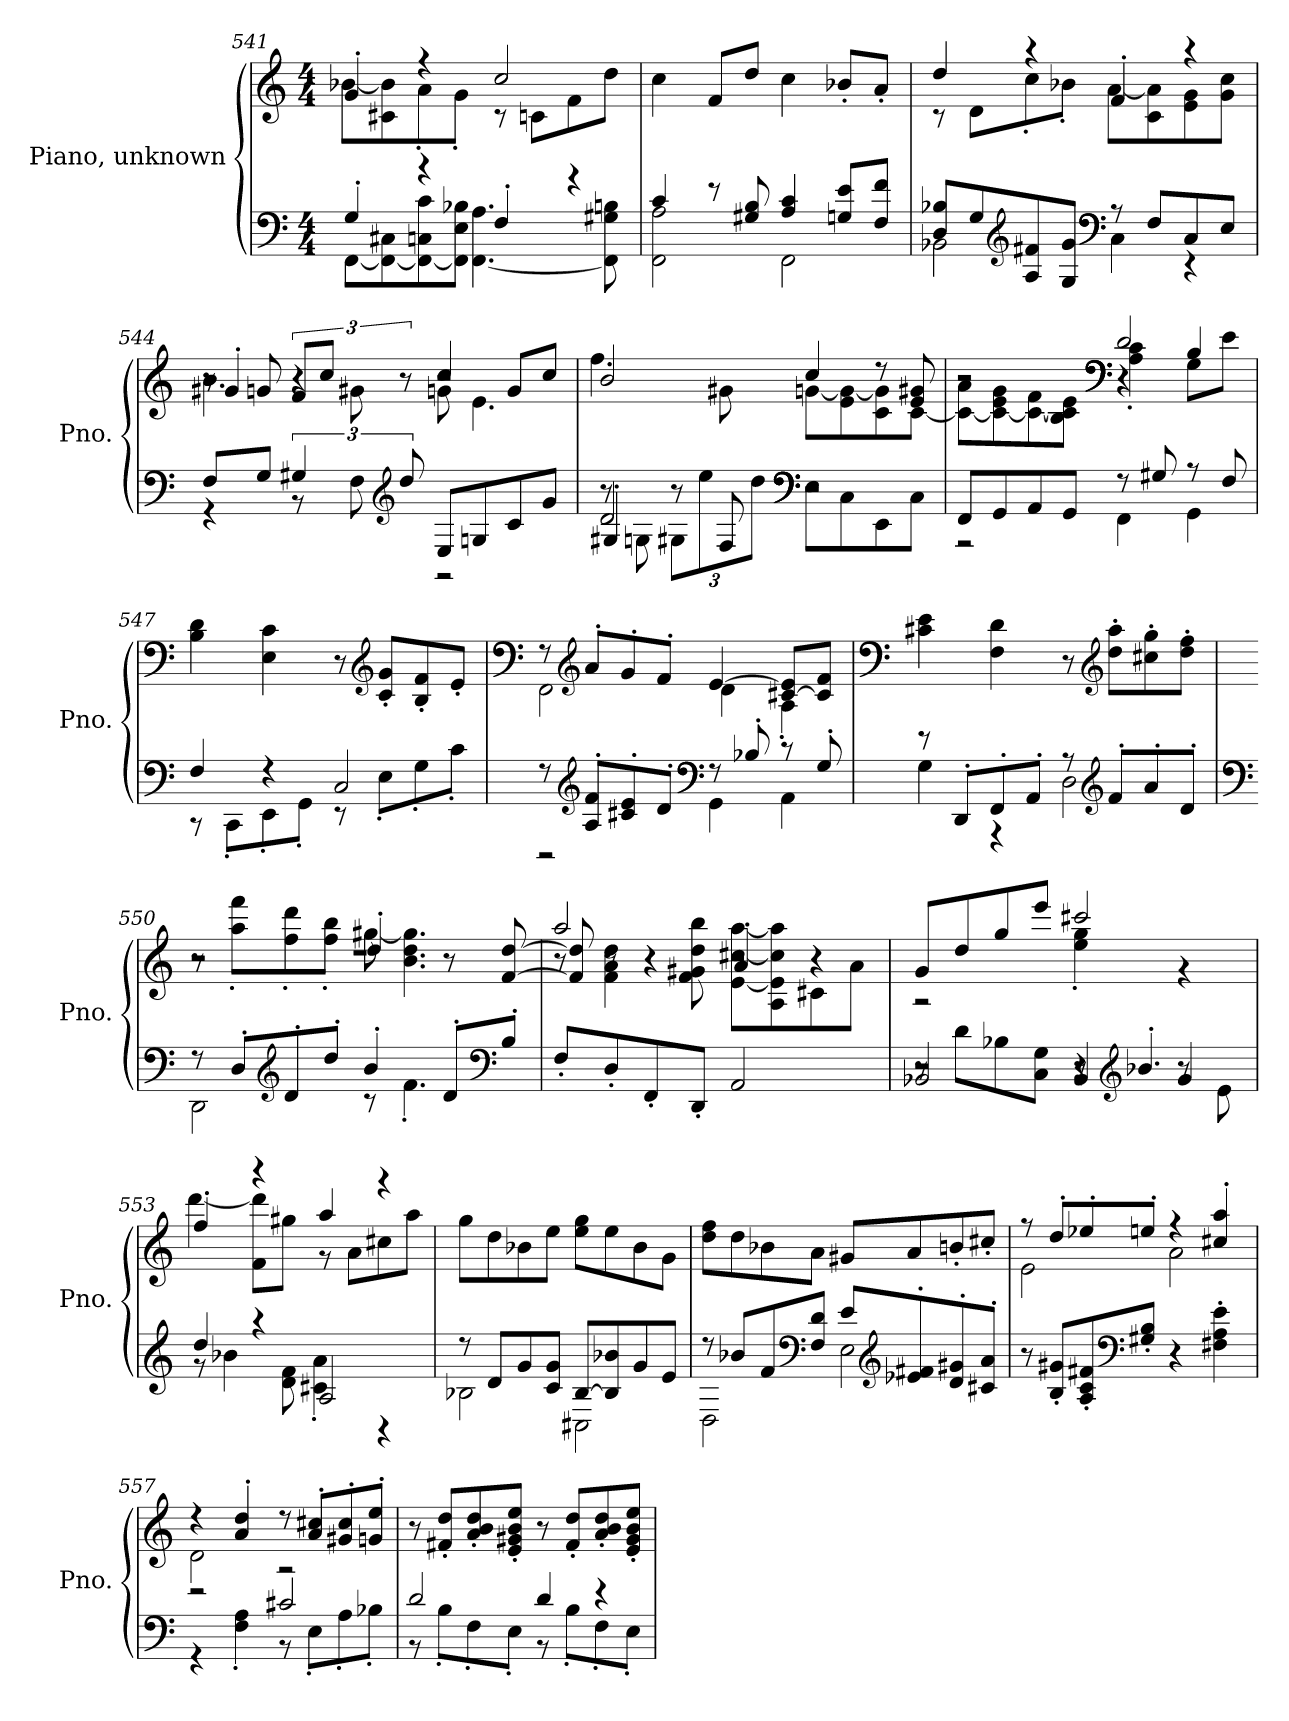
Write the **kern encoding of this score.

**kern	**kern
*part1	*part1
*staff2	*staff1
*I"Piano, unknown	*
*I'Pno.	*
!!LO:LB:g=z
*clefF4	*clefG2
*k[]	*k[]
*M4/4	*M4/4
=541	=541
*^	*^
4G'/	[8FF\L	4g'/	[8b-X\L
.	8FF\_ 8C#X\	.	8c#X\ 8b-\]
4r	8FF\_ 8Cn\ 8c\	4r	8a'\
.	8FF\] 8E\ 8B-X\J	.	8g'\J
4F'/	[4.FF\ 4.A\	2cc/	8r
.	.	.	8cn\L
4r	.	.	8f\
.	8FF\] 8G#X\ 8Bn\	.	8dd\J
*	*	*v	*v
=542	=542	=542
4c/	2FF\ 2A\	4cc\
8r	.	8f/L
8G#X/ 8B/	.	8dd/J
4A/ 4c/	2FF\	4cc\
8Gn/ 8e/L	.	8b-X'/L
8F/ 8f/J	.	8a'/J
=543	=543	=543
*	*	*^
8D/ 8B-X/L	2BB-X\	4dd/	8r
8G/	.	.	8d\L
*clefG2	*	*	*
8A/ 8f#X/	.	4r	8cc'\
8G/ 8g/J	.	.	8b-X'\J
*clefF4	*	*	*
8r	4C\	4f'/	[8a\L
8F/L	.	.	8c\ 8a\]
8C/	4r	4r	8e\ 8g\
8E/J	.	.	8g\ 8cc\J
!!LO:LB:g=z
=544	=544	=544	=544
*	*	*	*^
8F/L	4r	8r	4.b\	4g#X'/
8G/J	.	8gn/	.	.
6G#X/	8r	12f/L	.	4r
.	.	12cc/J	.	.
.	8F\	.	8g#X\	.
*clefG2	*	*	*	*
12dd/	.	12r	.	.
8E/L	2r	4cc/	8gn\	2r
8Gn/	.	.	4.e\	.
8c/	.	8g/L	.	.
8g/J	.	8cc/J	.	.
*	*	*	*v	*v
=545	=545	=545	=545
*	*^	*	*
2d/	8r	4G#X'/	2b/	4.ff\
.	8Gn\	.	.	.
*	*Xbrackettup	*	*	*
.	12G#X\L	8r	.	.
.	12ee\	.	.	.
.	.	8F/	.	8g#X\
.	12dd\J	.	.	.
*clefF4	*	*	*	*
2r	8E\L	2r	4cc/	[8gn\L
.	8C\	.	.	8e\ 8g\_
.	8EE\	.	8r	8c\ 8g\]
.	8C\J	.	8e/ 8g#X/	[8c\J
*	*v	*v	*	*
!!LO:LB:g=z
=546	=546	=546	=546
*	*	*	*^
8FF/L	2r	2r	8c\_ 8a\L	2r
8GG/	.	.	8c\_ 8e\ 8g\	.
8AA/	.	.	8c\_ 8f\	.
8GG/J	.	.	8B\ 8c\] 8e\J	.
*	*	*clefF4	*	*
8r	4FF\	2d/	4A\' 4c\'	4r
8G#X/	.	.	.	.
8r	4GG\	.	8G\L	4B/
8F/	.	.	8e\J	.
*	*	*v	*v	*v
=547	=547	=547
4F/	8r	4B\ 4d\
.	8CC'\L	.
4r	8EE'\	4E\ 4c\
.	8GG'\J	.
2C/	8r	8r
*	*	*clefG2
.	8E'\L	8c/' 8g/'L
.	8G'\	8B/' 8f/'
.	8c'\J	8e'/J
=548	=548	=548
*	*	*clefF4
*	*	*^
8r	2r	8r	2FF\
*clefG2	*	*clefG2	*
8A/' 8f/'L	.	8a'/L	.
8c#X/' 8e/'	.	8g'/	.
8d'/J	.	8f'/J	.
*clefF4	*	*	*
8r	4GG\	[4e/	4d\
8B-X'/	.	.	.
8r	4AA\	[8c#X/ 8e/]L	4A'\
8G'/	.	8c#/] 8f/J	.
*	*	*v	*v
!!LO:LB:g=z
=549	=549	=549
*	*	*clefF4
8r	4G\	4c#X\ 4e\
8DD'/L	.	.
8FF'/	4r	4F\ 4d\
8AA'/J	.	.
8r	2D\	8r
*clefG2	*	*clefG2
8f'/L	.	8dd\' 8aa\'L
8a'/	.	8cc#X\' 8gg\'
8d'/J	.	8dd\' 8ff\'J
=550	=550	=550
*clefF4	*	*
*	*	*^
*	*	*	*^
8r	2DD\	1r	8r	2r
8D'/L	.	.	8aa\' 8fff\'L	.
*clefG2	*	*	*	*
8d'/	.	.	8ff\' 8ddd\'	.
8dd'/J	.	.	8ff\' 8bb\'J	.
4b'/	8r	.	[8gg#X\	4dd'/
.	4.f'\	.	4.b\ 4.dd\ 4.gg#\]	.
8d'/L	.	.	.	8r
*clefF4	*	*	*	*
8B'/J	.	.	.	[8f/ [8dd/
*v	*v	*	*	*
=551	=551	=551	=551
8F'/L	2aa/	8r	8f/] 8dd/]
8D'/	.	4f\ 4a\ 4dd\	8r
8FF'/	.	.	4r
8DD'/J	.	8f\ 8g#X\ 8dd\ 8bb\	.
2AA/	2r	[8e\ [8cc#X\ [8aa\L	4a'/
.	.	8A\ 8e\] 8cc#\] 8aa\]	.
.	.	8c#X\	4r
.	.	8a\J	.
*	*	*v	*v
!!LO:LB:g=z
=552	=552	=552
*^	*	*
*	*^	*	*
2r	8r	2BB-X/	8g/L	2r
.	8d\L	.	8dd/	.
.	8B-X\	.	8gg/	.
.	8C\ 8G\J	.	8eee/J	.
8r	4r	4BB-/	2ccc#X/	4ee\' 4gg\'
*clefG2	*	*	*	*
4.b-X'/	.	.	.	.
.	8r	4g/	.	4r
.	8e\	.	.	.
*	*v	*v	*	*
=553	=553	=553	=553
4dd/	8r	4ff'/	[4ddd\
.	4b-X\	.	.
4r	.	4r	8f\ 8ddd\]L
.	8d\ 8f\	.	8gg#X\J
2A/	4c#X\' 4a\'	4aa/	8r
.	.	.	8a\L
.	4r	4r	8cc#X\
.	.	.	8aa\J
*	*	*v	*v
=554	=554	=554
8r	2B-X\	8gg\L
8d/L	.	8dd\
8g/	.	8b-X\
8c/ 8g/J	.	8ee\J
[8B-/L	2C#X\	8ee\ 8gg\L
8B-/] 8b-X/	.	8ee\
8g/	.	8b-\
8e/J	.	8g\J
!!LO:PB:g=z
=555	=555	=555
8r	2D\	8dd\ 8ff\L
8b-X/L	.	8dd\
8f/	.	8b-X\
*clefF4	*	*
8F/ 8d/J	.	8a\J
8e/L	2E\	8g#X/L
*clefG2	*	*
8e-X/' 8f#X/'	.	8a/
8d/' 8g#X/'	.	8bn'/
8c#X/' 8a/'J	.	8cc#X'/J
*v	*v	*
=556	=556
*	*^
8r	8r	2e\
8B/' 8g#X/'L	8dd'/L	.
8A/' 8c/' 8f#X/'	8ee-X'/	.
*clefF4	*	*
8G#X/' 8B/'J	8een'/J	.
4r	4r	2a\
4F#X\' 4A\' 4e\'	4cc#X/' 4aa/'	.
=557	=557	=557
*^	*	*
2r	4r	4r	2d\
.	4F\' 4A\'	4a/' 4dd/'	.
2c#X/	8r	8r	2r
.	8E'\L	8a/' 8cc#X/'L	.
.	8A'\	8g#X/' 8cc#/'	.
.	8B-X'\J	8gn/' 8ee/'J	.
*	*	*v	*v
!!LO:LB:g=z
=558	=558	=558
2d/	8r	8r
.	8B'\L	8f#X/' 8dd/'L
.	8F'\	8a/' 8b/' 8dd/'
.	8E'\J	8e/' 8g#X/' 8b/' 8ee/'J
4d/	8r	8r
.	8B'\L	8f#/' 8dd/'L
4r	8F'\	8a/' 8b/' 8dd/'
.	8E'\J	8e/' 8g#/' 8b/' 8ee/'J
*v	*v	*
=	=
*-	*-
